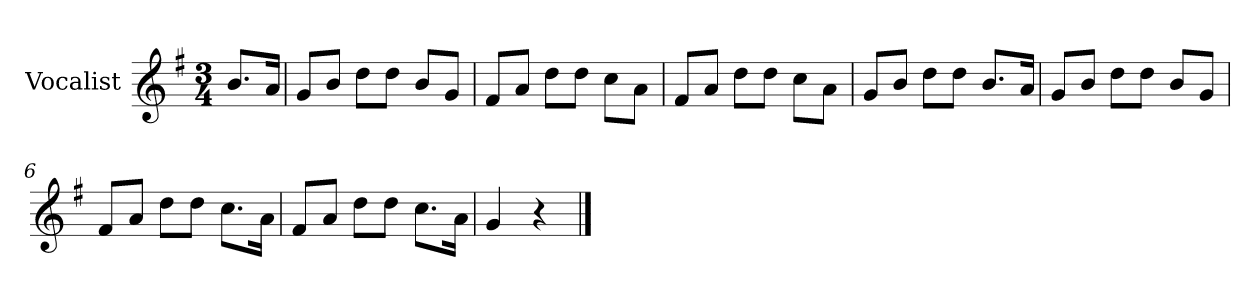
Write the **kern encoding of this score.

**kern
*part1
*staff1
*I"Vocalist
*k[f#]
*G:
*M3/4
=
8.bL
16aJk
=1
8gL
8bJ
8ddL
8ddJ
8bL
8gJ
=2
8f#L
8aJ
8ddL
8ddJ
8ccL
8aJ
=3
8f#L
8aJ
8ddL
8ddJ
8ccL
8aJ
=4
8gL
8bJ
8ddL
8ddJ
8.bL
16aJk
=5
8gL
8bJ
8ddL
8ddJ
8bL
8gJ
=6
8f#L
8aJ
8ddL
8ddJ
8.ccL
16aJk
=7
8f#L
8aJ
8ddL
8ddJ
8.ccL
16aJk
=8
4g
4r
==
*-
